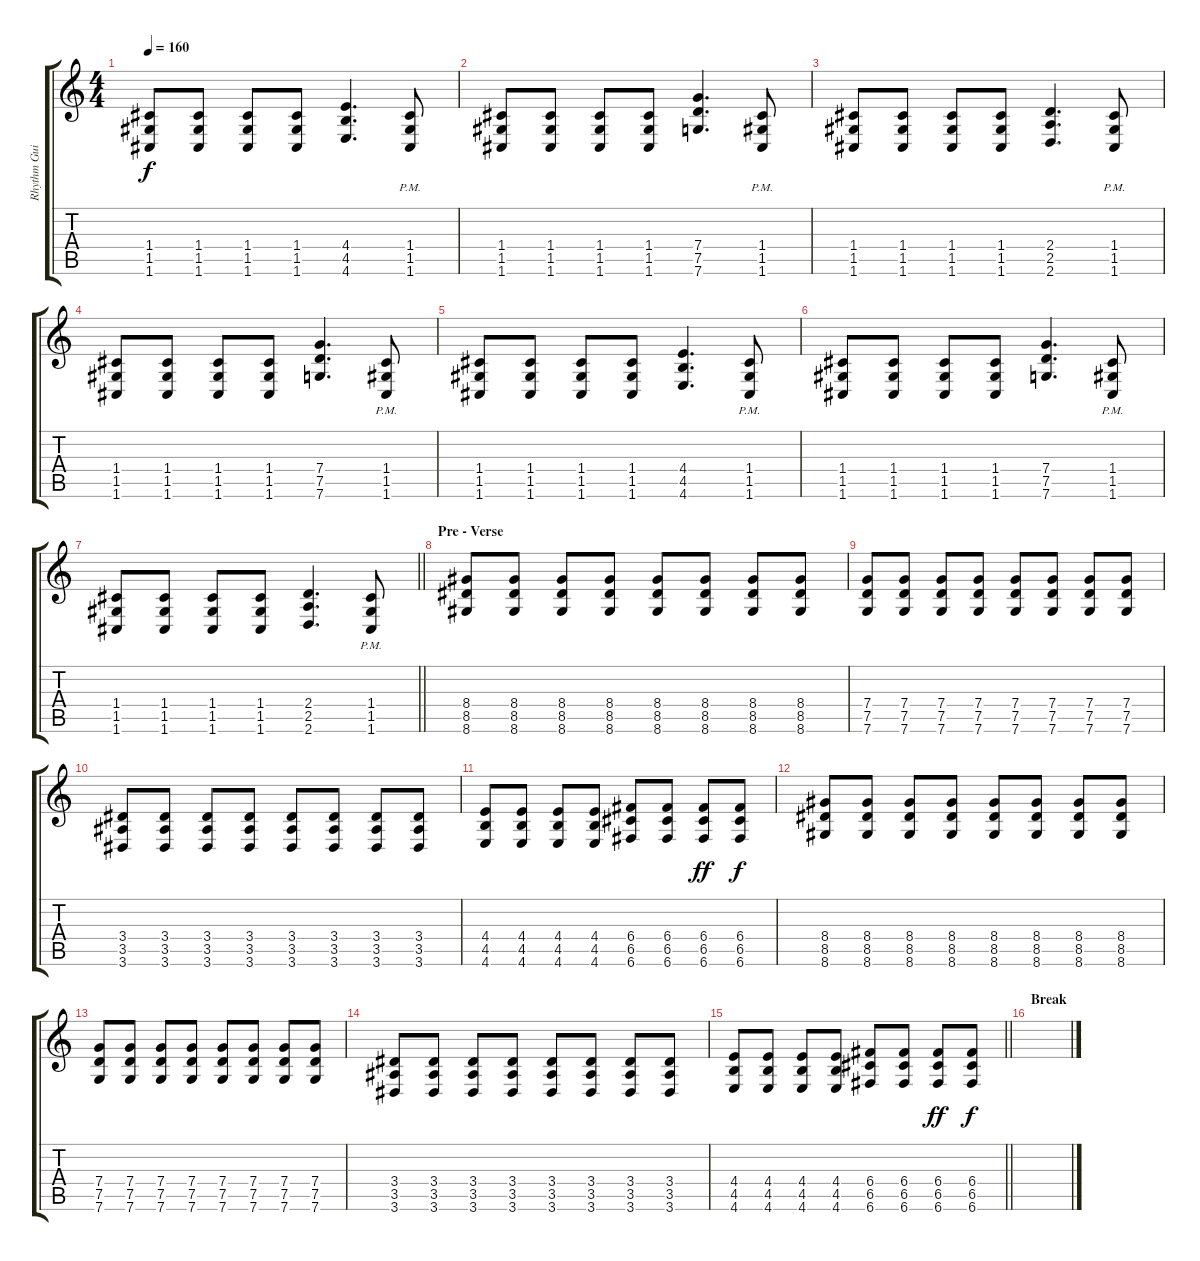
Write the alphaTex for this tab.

\track ("Rhythm Guitar" "Rhythm Gui") {instrument distortionguitar}
\staff {score tabs}
\tuning (D4 A3 F3 C3 G2 C2) {hide}
\ts (4 4)
\tempo 160
\clef g2
\ks c
(1.4 1.5 1.6).8{dy f} (1.4 1.5 1.6).8 (1.4 1.5 1.6).8 (1.4 1.5 1.6).8 (4.4 4.5 4.6).4{d} (1.4{pm} 1.5{pm} 1.6{pm}).8 |
(1.4 1.5 1.6).8 (1.4 1.5 1.6).8 (1.4 1.5 1.6).8 (1.4 1.5 1.6).8 (7.4 7.5 7.6).4{d} (1.4{pm} 1.5{pm} 1.6{pm}).8 |
(1.4 1.5 1.6).8 (1.4 1.5 1.6).8 (1.4 1.5 1.6).8 (1.4 1.5 1.6).8 (2.4 2.5 2.6).4{d} (1.4{pm} 1.5{pm} 1.6{pm}).8 |
(1.4 1.5 1.6).8 (1.4 1.5 1.6).8 (1.4 1.5 1.6).8 (1.4 1.5 1.6).8 (7.4 7.5 7.6).4{d} (1.4{pm} 1.5{pm} 1.6{pm}).8 |
(1.4 1.5 1.6).8 (1.4 1.5 1.6).8 (1.4 1.5 1.6).8 (1.4 1.5 1.6).8 (4.4 4.5 4.6).4{d} (1.4{pm} 1.5{pm} 1.6{pm}).8 |
(1.4 1.5 1.6).8 (1.4 1.5 1.6).8 (1.4 1.5 1.6).8 (1.4 1.5 1.6).8 (7.4 7.5 7.6).4{d} (1.4{pm} 1.5{pm} 1.6{pm}).8 |
\barLineRight lightlight
(1.4 1.5 1.6).8 (1.4 1.5 1.6).8 (1.4 1.5 1.6).8 (1.4 1.5 1.6).8 (2.4 2.5 2.6).4{d} (1.4{pm} 1.5{pm} 1.6{pm}).8 |
\section ("" "Pre - Verse")
(8.4 8.5 8.6).8 (8.4 8.5 8.6).8 (8.4 8.5 8.6).8 (8.4 8.5 8.6).8 (8.4 8.5 8.6).8 (8.4 8.5 8.6).8 (8.4 8.5 8.6).8 (8.4 8.5 8.6).8 |
(7.4 7.5 7.6).8 (7.4 7.5 7.6).8 (7.4 7.5 7.6).8 (7.4 7.5 7.6).8 (7.4 7.5 7.6).8 (7.4 7.5 7.6).8 (7.4 7.5 7.6).8 (7.4 7.5 7.6).8 |
(3.4 3.5 3.6).8 (3.4 3.5 3.6).8 (3.4 3.5 3.6).8 (3.4 3.5 3.6).8 (3.4 3.5 3.6).8 (3.4 3.5 3.6).8 (3.4 3.5 3.6).8 (3.4 3.5 3.6).8 |
(4.4 4.5 4.6).8 (4.4 4.5 4.6).8 (4.4 4.5 4.6).8 (4.4 4.5 4.6).8 (6.4 6.5 6.6).8 (6.4 6.5 6.6).8 (6.4 6.5 6.6).8{dy ff} (6.4 6.5 6.6).8{dy f} |
(8.4 8.5 8.6).8 (8.4 8.5 8.6).8 (8.4 8.5 8.6).8 (8.4 8.5 8.6).8 (8.4 8.5 8.6).8 (8.4 8.5 8.6).8 (8.4 8.5 8.6).8 (8.4 8.5 8.6).8 |
(7.4 7.5 7.6).8 (7.4 7.5 7.6).8 (7.4 7.5 7.6).8 (7.4 7.5 7.6).8 (7.4 7.5 7.6).8 (7.4 7.5 7.6).8 (7.4 7.5 7.6).8 (7.4 7.5 7.6).8 |
(3.4 3.5 3.6).8 (3.4 3.5 3.6).8 (3.4 3.5 3.6).8 (3.4 3.5 3.6).8 (3.4 3.5 3.6).8 (3.4 3.5 3.6).8 (3.4 3.5 3.6).8 (3.4 3.5 3.6).8 |
\barLineRight lightlight
(4.4 4.5 4.6).8 (4.4 4.5 4.6).8 (4.4 4.5 4.6).8 (4.4 4.5 4.6).8 (6.4 6.5 6.6).8 (6.4 6.5 6.6).8 (6.4 6.5 6.6).8{dy ff} (6.4 6.5 6.6).8{dy f} |
\section ("" "Break")
